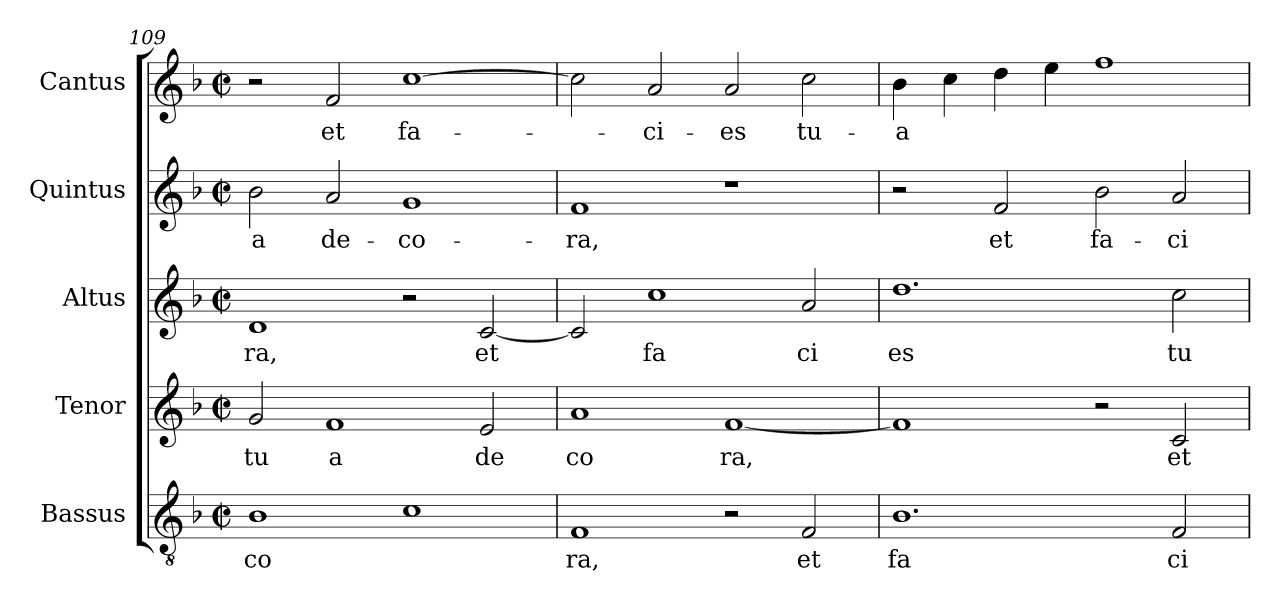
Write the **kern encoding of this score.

**kern	**text	**kern	**text	**kern	**text	**kern	**text	**kern	**text
*part5	*part5	*part4	*part4	*part3	*part3	*part2	*part2	*part1	*part1
*staff5	*staff5	*staff4	*staff4	*staff3	*staff3	*staff2	*staff2	*staff1	*staff1
*I"Bassus	*	*I"Tenor	*	*I"Altus	*	*I"Quintus	*	*I"Cantus	*
!!LO:LB:g=z
*clefGv2	*	*clefG2	*	*clefG2	*	*clefG2	*	*clefG2	*
*k[b-]	*	*k[b-]	*	*k[b-]	*	*k[b-]	*	*k[b-]	*
*F:	*	*F:	*	*F:	*	*F:	*	*F:	*
*M2/2	*	*M2/2	*	*M2/2	*	*M2/2	*	*M2/2	*
*met(c|)	*	*met(c|)	*	*met(c|)	*	*met(c|)	*	*met(c|)	*
=109	=109	=109	=109	=109	=109	=109	=109	=109	=109
!	!LO:LY:b:cj	!	!LO:LY:b:cj	!	!LO:LY:b:cj	!	!LO:LY:b:cj	!	!
1B-	-co	2g/	tu	1d	-ra,	2b-\	-a	2r	.
!	!	!	!LO:LY:b:cj	!	!	!	!LO:LY:b:cj	!	!LO:LY:b:cj
.	.	1f	a	.	.	2a/	de-	2f/	et
!	!	!	!	!	!	!	!LO:LY:b:cj	!	!LO:LY:b:cj
1c	.	.	.	2r	.	1g	-co-	[>1cc	fa-
!	!	!	!LO:LY:b:cj	!	!LO:LY:b:cj	!	!	!	!
.	.	2e/	de	[<2c/	et	.	.	.	.
=110	=110	=110	=110	=110	=110	=110	=110	=110	=110
!	!LO:LY:b:cj	!	!LO:LY:b:cj	!	!	!	!LO:LY:b:cj	!	!
1F	ra,	1a	co	2c/]	.	1f	-ra,	2cc\]	.
!	!	!	!	!	!LO:LY:b:cj	!	!	!	!LO:LY:b:cj
.	.	.	.	1cc	fa	.	.	2a/	-ci-
!	!	!	!LO:LY:b:cj	!	!	!	!	!	!LO:LY:b:cj
2r	.	[<1f	ra,	.	.	1r	.	2a/	-es
!	!LO:LY:b:cj	!	!	!	!LO:LY:b:cj	!	!	!	!LO:LY:b:cj
2F/	et	.	.	2a/	ci	.	.	2cc\	tu-
=111	=111	=111	=111	=111	=111	=111	=111	=111	=111
!	!LO:LY:b:cj	!	!	!	!LO:LY:b:cj	!	!	!	!LO:LY:b:cj
1.B-	fa	1f]	.	1.dd	es	2r	.	4b-\	-a
.	.	.	.	.	.	.	.	4cc\	.
!	!	!	!	!	!	!	!LO:LY:b:cj	!	!
.	.	.	.	.	.	2f/	et	4dd\	.
.	.	.	.	.	.	.	.	4ee\	.
!	!	!	!	!	!	!	!LO:LY:b:cj	!	!
.	.	2r	.	.	.	2b-\	fa-	1ff	.
!	!LO:LY:b:cj	!	!LO:LY:b:cj	!	!LO:LY:b:cj	!	!LO:LY:b:cj	!	!
2F/	ci	2c/	et	2cc\	tu	2a/	-ci-	.	.
=	=	=	=	=	=	=	=	=	=
*-	*-	*-	*-	*-	*-	*-	*-	*-	*-
